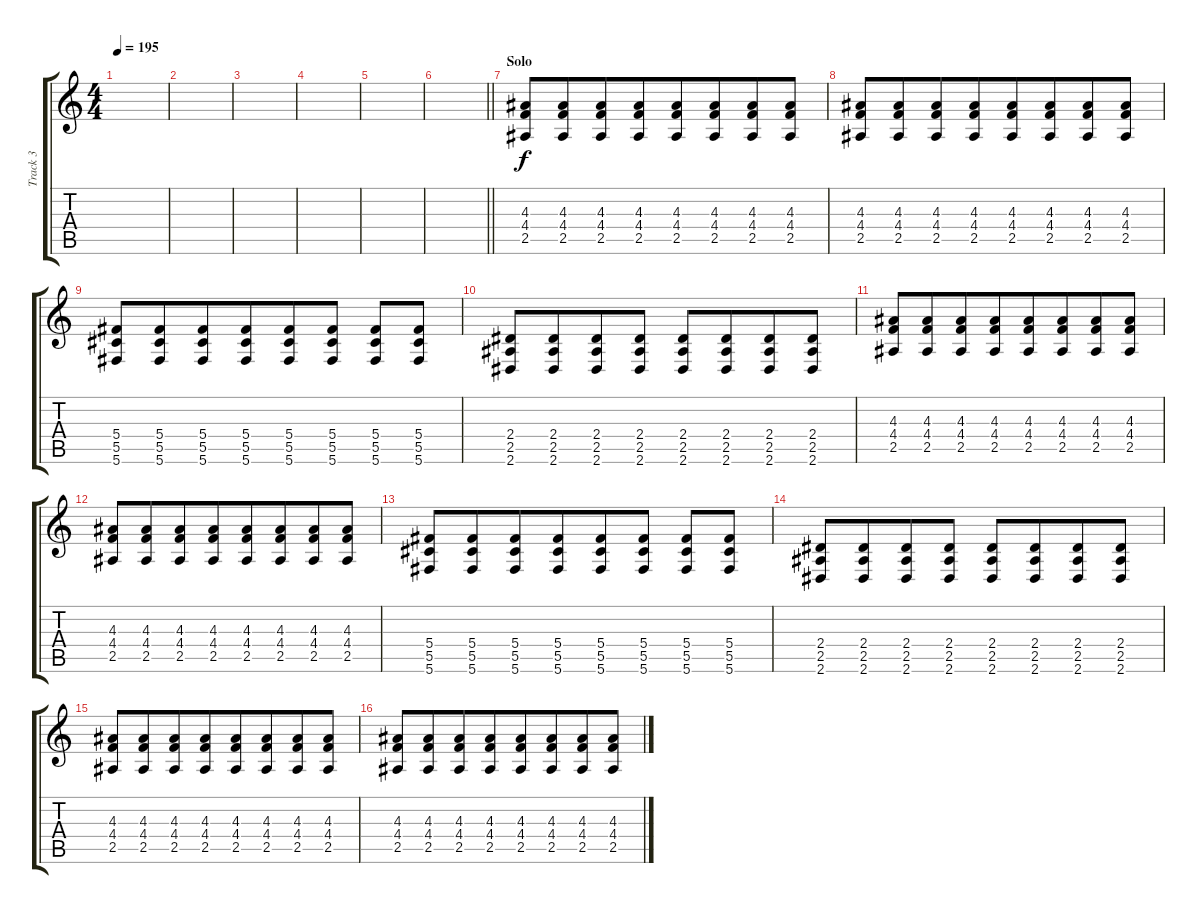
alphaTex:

\track ("Track 3" "Track 3") {instrument distortionguitar}
\staff {score tabs}
\tuning (Eb4 Bb3 Gb3 Db3 Ab2 Db2) {hide}
\ts (4 4)
\tempo 195
\clef g2
\ks c
|
|
|
|
|
\barLineRight lightlight
|
\section ("" "Solo")
(4.3 4.4 2.5).8{beam merge} (4.3 4.4 2.5).8{beam merge} (4.3 4.4 2.5).8{beam merge} (4.3 4.4 2.5).8{beam merge} (4.3 4.4 2.5).8{beam merge} (4.3 4.4 2.5).8{beam merge} (4.3 4.4 2.5).8{beam merge} (4.3 4.4 2.5).8 |
(4.3 4.4 2.5).8{beam merge} (4.3 4.4 2.5).8{beam merge} (4.3 4.4 2.5).8{beam merge} (4.3 4.4 2.5).8{beam merge} (4.3 4.4 2.5).8{beam merge} (4.3 4.4 2.5).8{beam merge} (4.3 4.4 2.5).8{beam merge} (4.3 4.4 2.5).8 |
(5.4 5.5 5.6).8 (5.4 5.5 5.6).8{beam merge} (5.4 5.5 5.6).8 (5.4 5.5 5.6).8{beam merge} (5.4 5.5 5.6).8 (5.4 5.5 5.6).8 (5.4 5.5 5.6).8 (5.4 5.5 5.6).8 |
(2.4 2.5 2.6).8{beam merge} (2.4 2.5 2.6).8{beam merge} (2.4 2.5 2.6).8 (2.4 2.5 2.6).8 (2.4 2.5 2.6).8 (2.4 2.5 2.6).8{beam merge} (2.4 2.5 2.6).8 (2.4 2.5 2.6).8 |
(4.3 4.4 2.5).8{beam merge} (4.3 4.4 2.5).8{beam merge} (4.3 4.4 2.5).8{beam merge} (4.3 4.4 2.5).8{beam merge} (4.3 4.4 2.5).8{beam merge} (4.3 4.4 2.5).8{beam merge} (4.3 4.4 2.5).8{beam merge} (4.3 4.4 2.5).8 |
(4.3 4.4 2.5).8{beam merge} (4.3 4.4 2.5).8{beam merge} (4.3 4.4 2.5).8{beam merge} (4.3 4.4 2.5).8{beam merge} (4.3 4.4 2.5).8{beam merge} (4.3 4.4 2.5).8{beam merge} (4.3 4.4 2.5).8{beam merge} (4.3 4.4 2.5).8 |
(5.4 5.5 5.6).8 (5.4 5.5 5.6).8{beam merge} (5.4 5.5 5.6).8 (5.4 5.5 5.6).8{beam merge} (5.4 5.5 5.6).8 (5.4 5.5 5.6).8 (5.4 5.5 5.6).8 (5.4 5.5 5.6).8 |
(2.4 2.5 2.6).8{beam merge} (2.4 2.5 2.6).8{beam merge} (2.4 2.5 2.6).8 (2.4 2.5 2.6).8 (2.4 2.5 2.6).8 (2.4 2.5 2.6).8{beam merge} (2.4 2.5 2.6).8 (2.4 2.5 2.6).8 |
(4.3 4.4 2.5).8{beam merge} (4.3 4.4 2.5).8{beam merge} (4.3 4.4 2.5).8{beam merge} (4.3 4.4 2.5).8{beam merge} (4.3 4.4 2.5).8{beam merge} (4.3 4.4 2.5).8{beam merge} (4.3 4.4 2.5).8{beam merge} (4.3 4.4 2.5).8 |
(4.3 4.4 2.5).8{beam merge} (4.3 4.4 2.5).8{beam merge} (4.3 4.4 2.5).8{beam merge} (4.3 4.4 2.5).8{beam merge} (4.3 4.4 2.5).8{beam merge} (4.3 4.4 2.5).8{beam merge} (4.3 4.4 2.5).8{beam merge} (4.3 4.4 2.5).8
